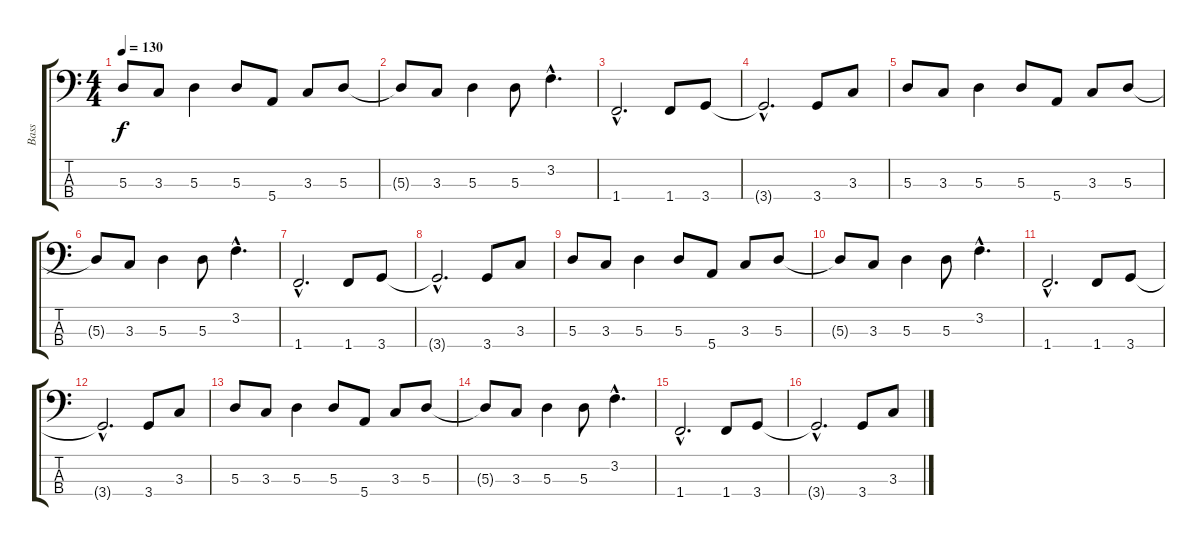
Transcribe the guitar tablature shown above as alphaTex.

\track ("Bass" "Bass") {instrument electricbasspick}
\staff {score tabs}
\tuning (G2 D2 A1 E1) {hide}
\ts (4 4)
\tempo 130
\clef f4
\ks c
5.3.8{dy f} 3.3.8 5.3.4 5.3.8 5.4.8 3.3.8 5.3.8 |
5.3{t}.8 3.3.8 5.3.4 5.3.8 3.2{hac}.4{d} |
1.4{hac}.2{d} 1.4.8 3.4.8 |
3.4{hac t}.2{d} 3.4.8 3.3.8 |
5.3.8 3.3.8 5.3.4 5.3.8 5.4.8 3.3.8 5.3.8 |
5.3{t}.8 3.3.8 5.3.4 5.3.8 3.2{hac}.4{d} |
1.4{hac}.2{d} 1.4.8 3.4.8 |
3.4{hac t}.2{d} 3.4.8 3.3.8 |
5.3.8 3.3.8 5.3.4 5.3.8 5.4.8 3.3.8 5.3.8 |
5.3{t}.8 3.3.8 5.3.4 5.3.8 3.2{hac}.4{d} |
1.4{hac}.2{d} 1.4.8 3.4.8 |
3.4{hac t}.2{d} 3.4.8 3.3.8 |
5.3.8 3.3.8 5.3.4 5.3.8 5.4.8 3.3.8 5.3.8 |
5.3{t}.8 3.3.8 5.3.4 5.3.8 3.2{hac}.4{d} |
1.4{hac}.2{d} 1.4.8 3.4.8 |
3.4{hac t}.2{d} 3.4.8 3.3.8
